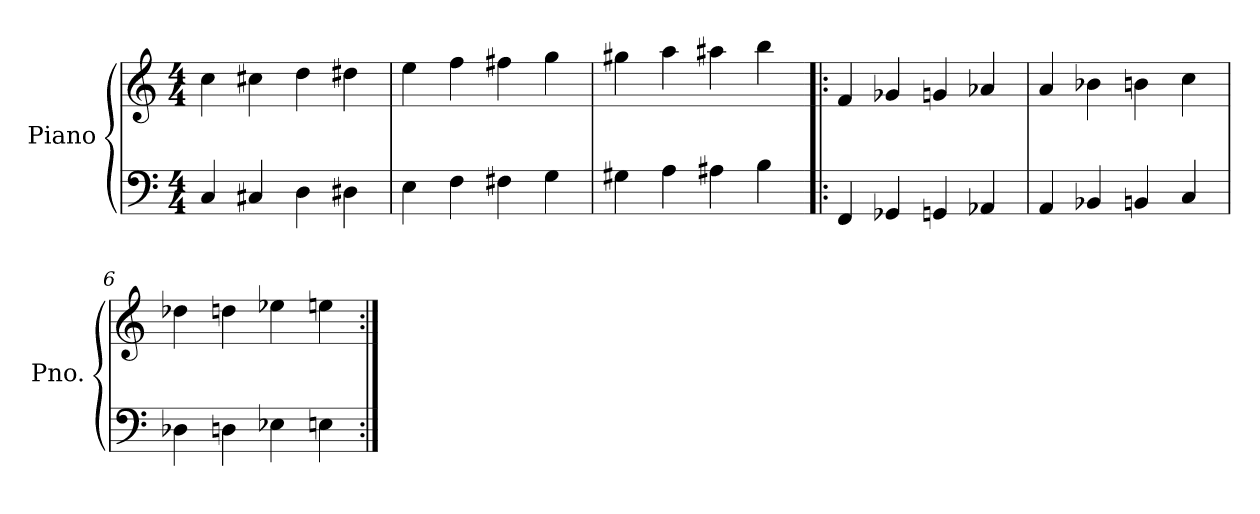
**kern	**kern
*part1	*part1
*staff2	*staff1
*I"Piano	*
*I'Pno.	*
*clefF4	*clefG2
*k[]	*k[]
*M4/4	*M4/4
=1	=1
4C/	4cc\
4C#X/	4cc#X\
4D\	4dd\
4D#X\	4dd#X\
=2	=2
4E\	4ee\
4F\	4ff\
4F#X\	4ff#X\
4G\	4gg\
=3	=3
4G#X\	4gg#X\
4A\	4aa\
4A#X\	4aa#X\
4B\	4bb\
=4!|:	=4!|:
4FF/	4f/
4GG-X/	4g-X/
4GGn/	4gn/
4AA-X/	4a-X/
=5	=5
4AA/	4a/
4BB-X/	4b-X\
4BBn/	4bn\
4C/	4cc\
=6	=6
4D-X\	4dd-X\
4Dn\	4ddn\
4E-X\	4ee-X\
4En\	4een\
=:|!	=:|!
*-	*-
